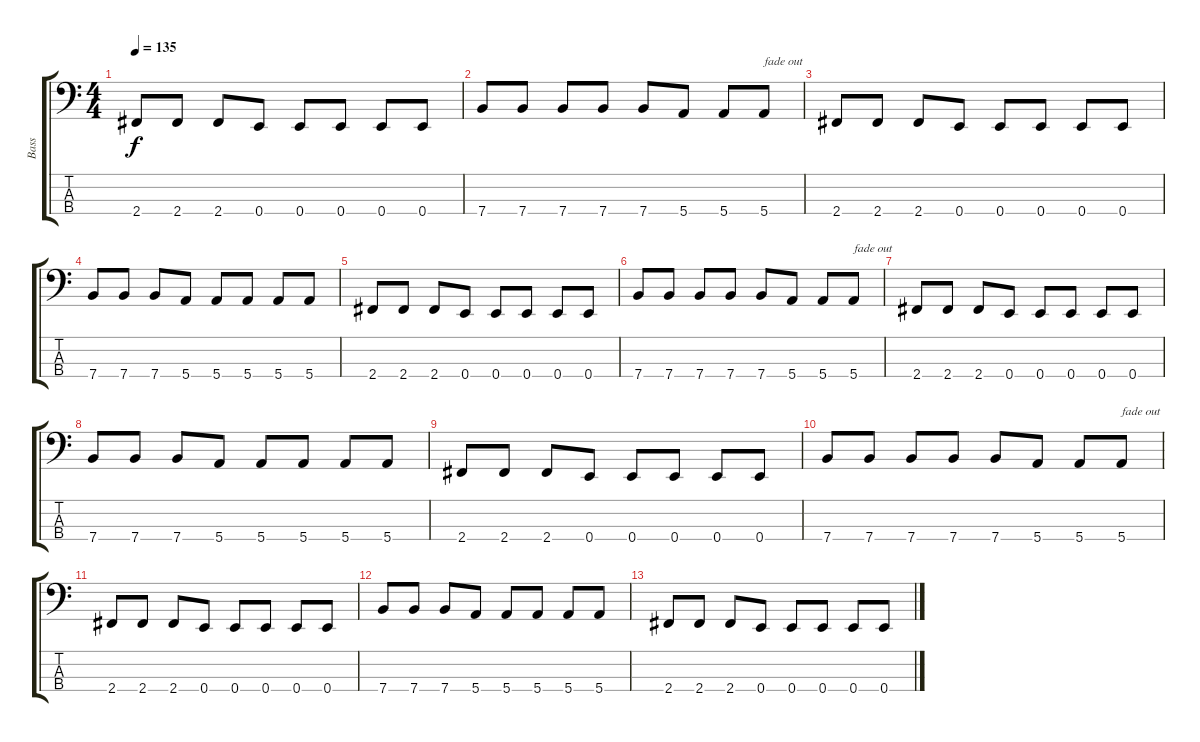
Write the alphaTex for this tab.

\track ("Bass" "Bass") {instrument electricbassfinger}
\staff {score tabs}
\tuning (G2 D2 A1 E1) {hide}
\ts (4 4)
\tempo 135
\clef f4
\ks c
2.4.8{dy f} 2.4.8 2.4.8 0.4.8 0.4.8 0.4.8 0.4.8 0.4.8 |
7.4.8 7.4.8 7.4.8 7.4.8 7.4.8 5.4.8 5.4.8 5.4.8{txt "fade out"} |
2.4.8 2.4.8 2.4.8 0.4.8 0.4.8 0.4.8 0.4.8 0.4.8 |
7.4.8 7.4.8 7.4.8 5.4.8 5.4.8 5.4.8 5.4.8 5.4.8 |
2.4.8 2.4.8 2.4.8 0.4.8 0.4.8 0.4.8 0.4.8 0.4.8 |
7.4.8 7.4.8 7.4.8 7.4.8 7.4.8 5.4.8 5.4.8 5.4.8{txt "fade out"} |
2.4.8 2.4.8 2.4.8 0.4.8 0.4.8 0.4.8 0.4.8 0.4.8 |
7.4.8 7.4.8 7.4.8 5.4.8 5.4.8 5.4.8 5.4.8 5.4.8 |
2.4.8 2.4.8 2.4.8 0.4.8 0.4.8 0.4.8 0.4.8 0.4.8 |
7.4.8 7.4.8 7.4.8 7.4.8 7.4.8 5.4.8 5.4.8 5.4.8{txt "fade out"} |
2.4.8 2.4.8 2.4.8 0.4.8 0.4.8 0.4.8 0.4.8 0.4.8 |
7.4.8 7.4.8 7.4.8 5.4.8 5.4.8 5.4.8 5.4.8 5.4.8 |
2.4.8 2.4.8 2.4.8 0.4.8 0.4.8 0.4.8 0.4.8 0.4.8
